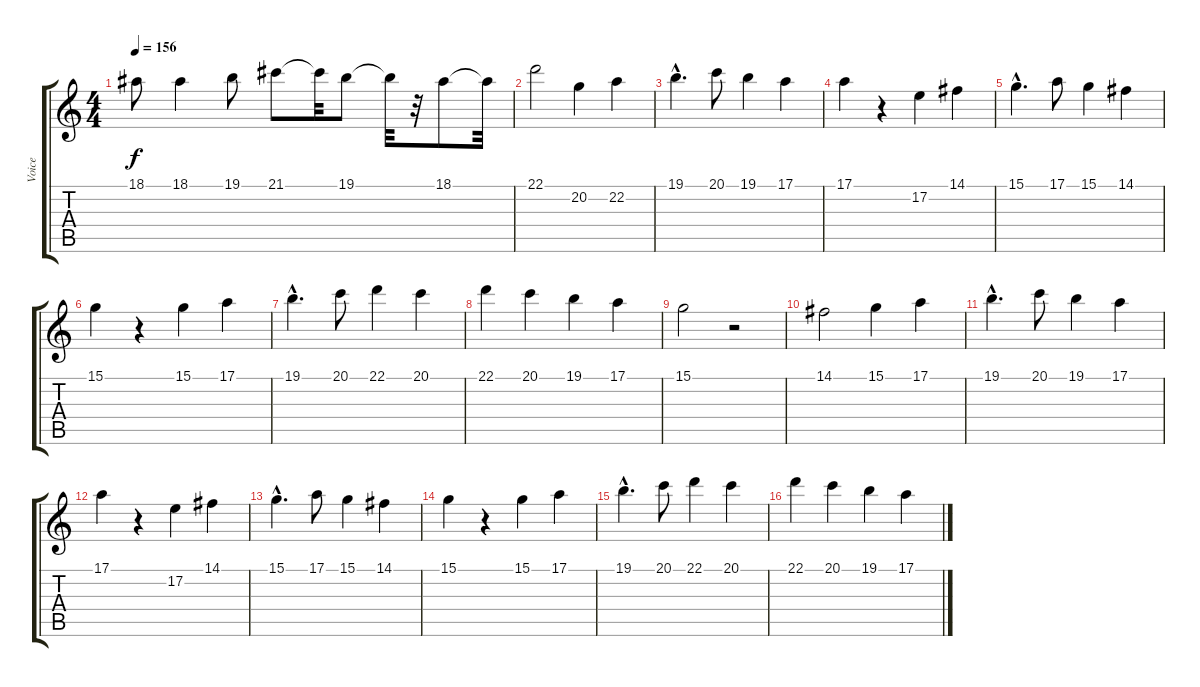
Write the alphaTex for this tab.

\track (" Voice" " Voice") {instrument tremolostrings}
\staff {score tabs}
\tuning (E4 B3 G3 D3 A2 E2) {hide}
\ts (4 4)
\tempo 156
\clef g2
\ks c
18.1.8{dy f} 18.1.4 19.1.8 21.1.8 21.1{t}.32 19.1.8 19.1{t}.32 r.32 18.1.8 18.1{t}.32 |
22.1.2 20.2.4 22.2.4 |
19.1{hac}.4{d} 20.1.8 19.1.4 17.1.4 |
17.1.4 r.4 17.2.4 14.1.4 |
15.1{hac}.4{d} 17.1.8 15.1.4 14.1.4 |
15.1.4 r.4 15.1.4 17.1.4 |
19.1{hac}.4{d} 20.1.8 22.1.4 20.1.4 |
22.1.4 20.1.4 19.1.4 17.1.4 |
15.1.2 r.2 |
14.1.2 15.1.4 17.1.4 |
19.1{hac}.4{d} 20.1.8 19.1.4 17.1.4 |
17.1.4 r.4 17.2.4 14.1.4 |
15.1{hac}.4{d} 17.1.8 15.1.4 14.1.4 |
15.1.4 r.4 15.1.4 17.1.4 |
19.1{hac}.4{d} 20.1.8 22.1.4 20.1.4 |
22.1.4 20.1.4 19.1.4 17.1.4
